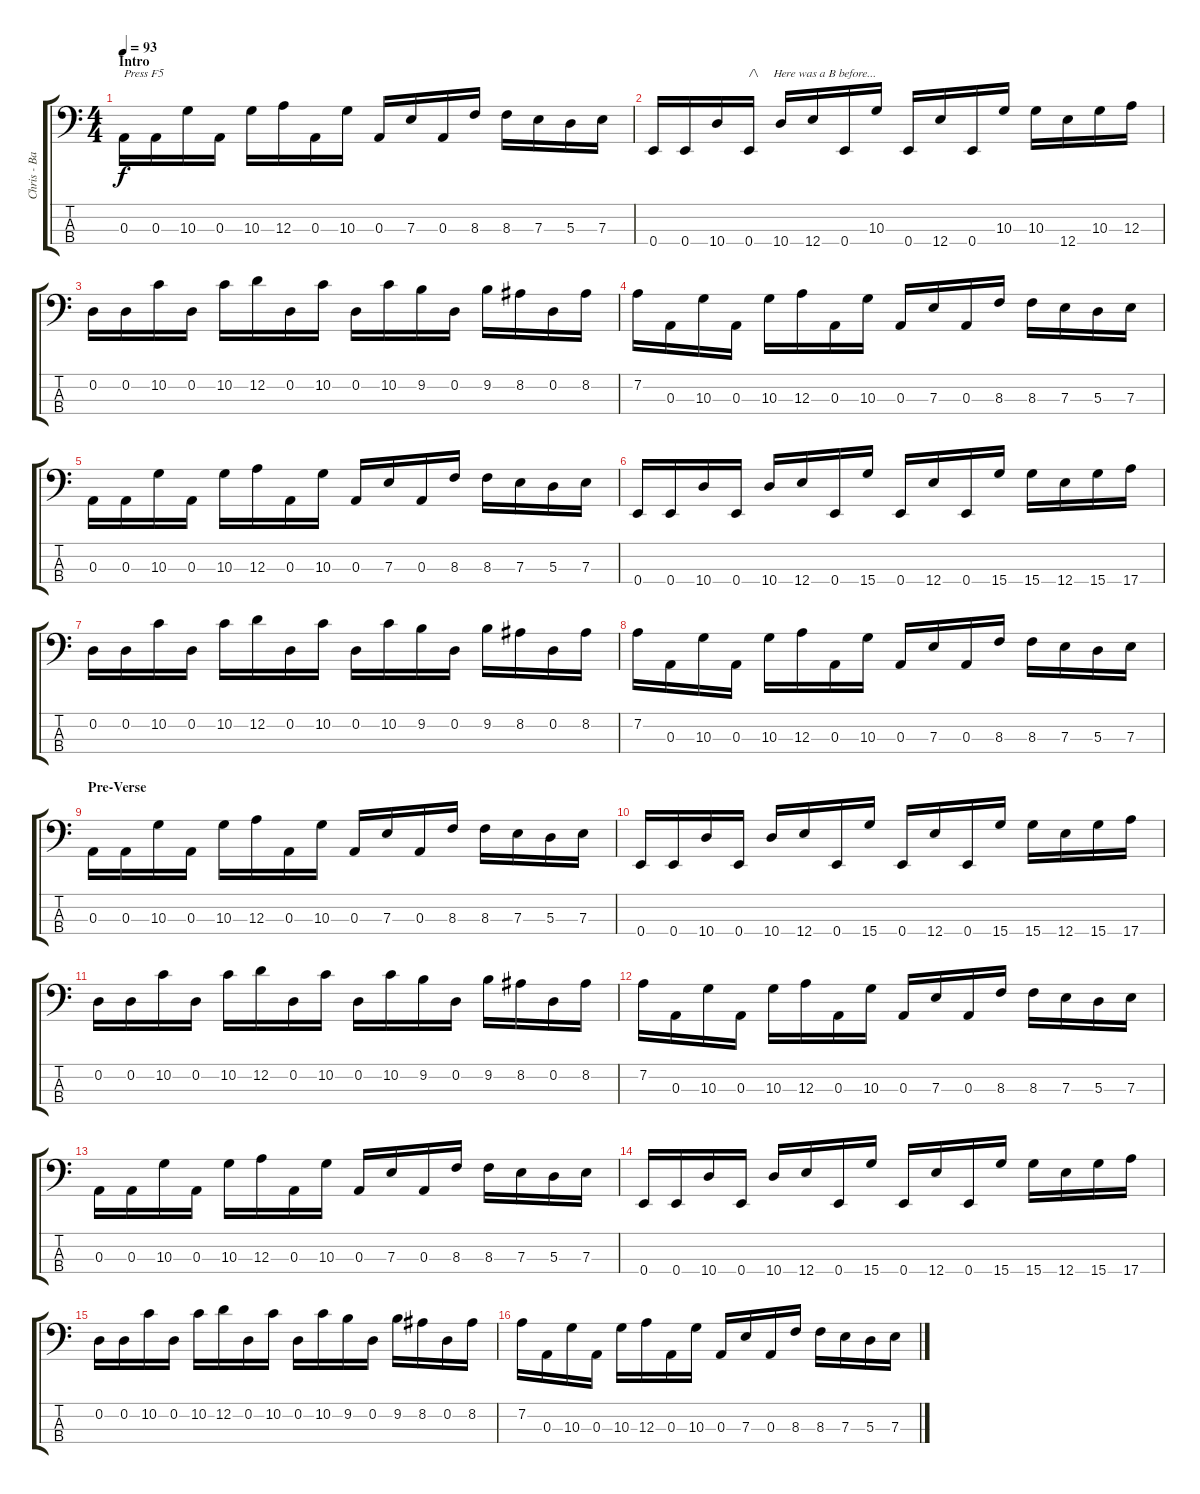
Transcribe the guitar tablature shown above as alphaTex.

\track ("Chris - Bass" "Chris - Ba") {instrument electricbassfinger}
\staff {score tabs}
\tuning (G2 D2 A1 E1) {hide}
\ts (4 4)
\section ("" "Intro")
\tempo 93
\clef f4
\ks c
0.3.16{txt "Press F5" dy f instrument electricbassfinger} 0.3.16 10.3.16 0.3.16 10.3.16 12.3.16 0.3.16 10.3.16 0.3.16 7.3.16 0.3.16 8.3.16 8.3.16 7.3.16 5.3.16 7.3.16 |
0.4.16 0.4.16 10.4.16 0.4.16{txt "/\\     Here was a B before..."} 10.4.16 12.4.16 0.4.16 10.3.16 0.4.16 12.4.16 0.4.16 10.3.16 10.3.16 12.4.16 10.3.16 12.3.16 |
0.2.16 0.2.16 10.2.16 0.2.16 10.2.16 12.2.16 0.2.16 10.2.16 0.2.16 10.2.16 9.2.16 0.2.16 9.2.16 8.2.16 0.2.16 8.2.16 |
7.2.16 0.3.16 10.3.16 0.3.16 10.3.16 12.3.16 0.3.16 10.3.16 0.3.16 7.3.16 0.3.16 8.3.16 8.3.16 7.3.16 5.3.16 7.3.16 |
0.3.16 0.3.16 10.3.16 0.3.16 10.3.16 12.3.16 0.3.16 10.3.16 0.3.16 7.3.16 0.3.16 8.3.16 8.3.16 7.3.16 5.3.16 7.3.16 |
0.4.16 0.4.16 10.4.16 0.4.16 10.4.16 12.4.16 0.4.16 15.4.16 0.4.16 12.4.16 0.4.16 15.4.16 15.4.16 12.4.16 15.4.16 17.4.16 |
0.2.16 0.2.16 10.2.16 0.2.16 10.2.16 12.2.16 0.2.16 10.2.16 0.2.16 10.2.16 9.2.16 0.2.16 9.2.16 8.2.16 0.2.16 8.2.16 |
7.2.16 0.3.16 10.3.16 0.3.16 10.3.16 12.3.16 0.3.16 10.3.16 0.3.16 7.3.16 0.3.16 8.3.16 8.3.16 7.3.16 5.3.16 7.3.16 |
\section ("" "Pre-Verse")
0.3.16 0.3.16 10.3.16 0.3.16 10.3.16 12.3.16 0.3.16 10.3.16 0.3.16 7.3.16 0.3.16 8.3.16 8.3.16 7.3.16 5.3.16 7.3.16 |
0.4.16 0.4.16 10.4.16 0.4.16 10.4.16 12.4.16 0.4.16 15.4.16 0.4.16 12.4.16 0.4.16 15.4.16 15.4.16 12.4.16 15.4.16 17.4.16 |
0.2.16 0.2.16 10.2.16 0.2.16 10.2.16 12.2.16 0.2.16 10.2.16 0.2.16 10.2.16 9.2.16 0.2.16 9.2.16 8.2.16 0.2.16 8.2.16 |
7.2.16 0.3.16 10.3.16 0.3.16 10.3.16 12.3.16 0.3.16 10.3.16 0.3.16 7.3.16 0.3.16 8.3.16 8.3.16 7.3.16 5.3.16 7.3.16 |
0.3.16 0.3.16 10.3.16 0.3.16 10.3.16 12.3.16 0.3.16 10.3.16 0.3.16 7.3.16 0.3.16 8.3.16 8.3.16 7.3.16 5.3.16 7.3.16 |
0.4.16 0.4.16 10.4.16 0.4.16 10.4.16 12.4.16 0.4.16 15.4.16 0.4.16 12.4.16 0.4.16 15.4.16 15.4.16 12.4.16 15.4.16 17.4.16 |
0.2.16 0.2.16 10.2.16 0.2.16 10.2.16 12.2.16 0.2.16 10.2.16 0.2.16 10.2.16 9.2.16 0.2.16 9.2.16 8.2.16 0.2.16 8.2.16 |
7.2.16 0.3.16 10.3.16 0.3.16 10.3.16 12.3.16 0.3.16 10.3.16 0.3.16 7.3.16 0.3.16 8.3.16 8.3.16 7.3.16 5.3.16 7.3.16
